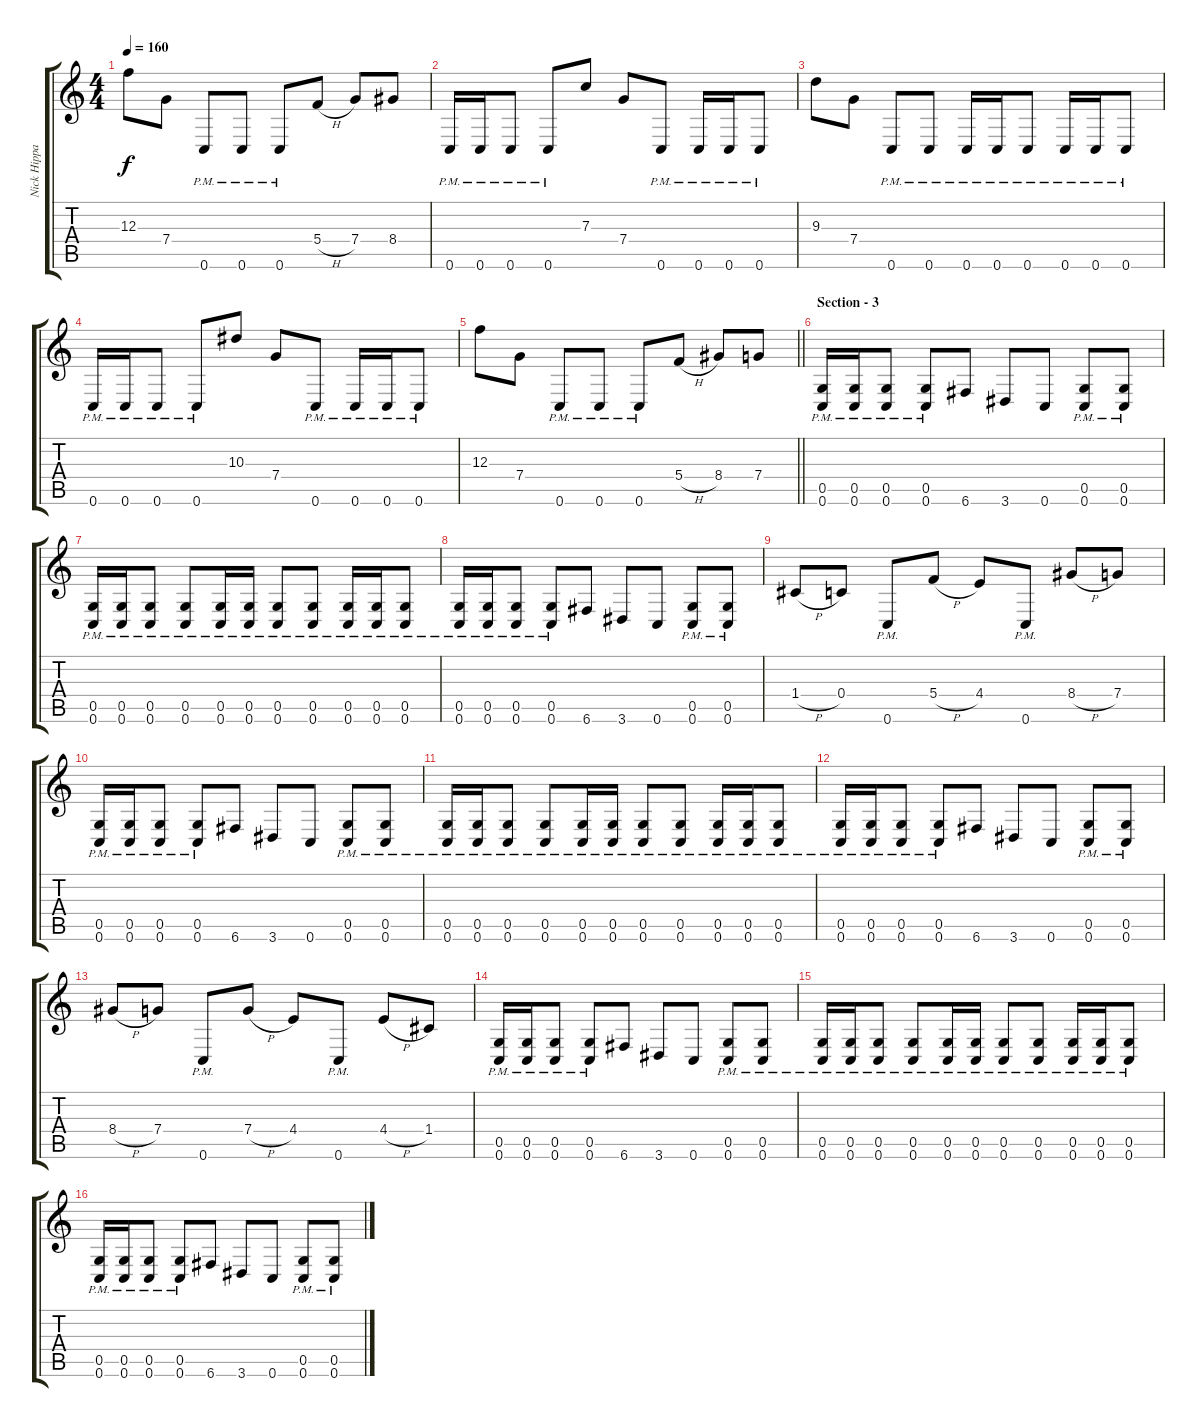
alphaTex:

\track ("Nick Hippa" "Nick Hippa") {instrument distortionguitar}
\staff {score tabs}
\tuning (D4 A3 F3 C3 G2 C2) {hide}
\ts (4 4)
\tempo 160
\clef g2
\ks c
12.3.8{dy f} 7.4.8 0.6{pm}.8 0.6{pm}.8 0.6{pm}.8 5.4{h}.8 7.4.8 8.4.8 |
0.6{pm}.16 0.6{pm}.16 0.6{pm}.8 0.6{pm}.8 7.3.8 7.4.8 0.6{pm}.8 0.6{pm}.16 0.6{pm}.16 0.6{pm}.8 |
9.3.8 7.4.8 0.6{pm}.8 0.6{pm}.8 0.6{pm}.16 0.6{pm}.16 0.6{pm}.8 0.6{pm}.16 0.6{pm}.16 0.6{pm}.8 |
0.6{pm}.16 0.6{pm}.16 0.6{pm}.8 0.6{pm}.8 10.3.8 7.4.8 0.6{pm}.8 0.6{pm}.16 0.6{pm}.16 0.6{pm}.8 |
\barLineRight lightlight
12.3.8 7.4.8 0.6{pm}.8 0.6{pm}.8 0.6{pm}.8 5.4{h}.8 8.4.8 7.4.8 |
\section ("" "Section - 3")
(0.5{pm} 0.6{pm}).16 (0.5{pm} 0.6{pm}).16 (0.5{pm} 0.6{pm}).8 (0.5{pm} 0.6{pm}).8 6.6.8 3.6.8 0.6.8 (0.5{pm} 0.6{pm}).8 (0.5{pm} 0.6{pm}).8 |
(0.5{pm} 0.6{pm}).16 (0.5{pm} 0.6{pm}).16 (0.5{pm} 0.6{pm}).8 (0.5{pm} 0.6{pm}).8 (0.5{pm} 0.6{pm}).16 (0.5{pm} 0.6{pm}).16 (0.5{pm} 0.6{pm}).8 (0.5{pm} 0.6{pm}).8 (0.5{pm} 0.6{pm}).16 (0.5{pm} 0.6{pm}).16 (0.5{pm} 0.6{pm}).8 |
(0.5{pm} 0.6{pm}).16 (0.5{pm} 0.6{pm}).16 (0.5{pm} 0.6{pm}).8 (0.5{pm} 0.6{pm}).8 6.6.8 3.6.8 0.6.8 (0.5{pm} 0.6{pm}).8 (0.5{pm} 0.6{pm}).8 |
1.4{h}.8 0.4.8 0.6{pm}.8 5.4{h}.8 4.4.8 0.6{pm}.8 8.4{h}.8 7.4.8 |
(0.5{pm} 0.6{pm}).16 (0.5{pm} 0.6{pm}).16 (0.5{pm} 0.6{pm}).8 (0.5{pm} 0.6{pm}).8 6.6.8 3.6.8 0.6.8 (0.5{pm} 0.6{pm}).8 (0.5{pm} 0.6{pm}).8 |
(0.5{pm} 0.6{pm}).16 (0.5{pm} 0.6{pm}).16 (0.5{pm} 0.6{pm}).8 (0.5{pm} 0.6{pm}).8 (0.5{pm} 0.6{pm}).16 (0.5{pm} 0.6{pm}).16 (0.5{pm} 0.6{pm}).8 (0.5{pm} 0.6{pm}).8 (0.5{pm} 0.6{pm}).16 (0.5{pm} 0.6{pm}).16 (0.5{pm} 0.6{pm}).8 |
(0.5{pm} 0.6{pm}).16 (0.5{pm} 0.6{pm}).16 (0.5{pm} 0.6{pm}).8 (0.5{pm} 0.6{pm}).8 6.6.8 3.6.8 0.6.8 (0.5{pm} 0.6{pm}).8 (0.5{pm} 0.6{pm}).8 |
8.4{h}.8 7.4.8 0.6{pm}.8 7.4{h}.8 4.4.8 0.6{pm}.8 4.4{h}.8 1.4.8 |
(0.5{pm} 0.6{pm}).16 (0.5{pm} 0.6{pm}).16 (0.5{pm} 0.6{pm}).8 (0.5{pm} 0.6{pm}).8 6.6.8 3.6.8 0.6.8 (0.5{pm} 0.6{pm}).8 (0.5{pm} 0.6{pm}).8 |
(0.5{pm} 0.6{pm}).16 (0.5{pm} 0.6{pm}).16 (0.5{pm} 0.6{pm}).8 (0.5{pm} 0.6{pm}).8 (0.5{pm} 0.6{pm}).16 (0.5{pm} 0.6{pm}).16 (0.5{pm} 0.6{pm}).8 (0.5{pm} 0.6{pm}).8 (0.5{pm} 0.6{pm}).16 (0.5{pm} 0.6{pm}).16 (0.5{pm} 0.6{pm}).8 |
(0.5{pm} 0.6{pm}).16 (0.5{pm} 0.6{pm}).16 (0.5{pm} 0.6{pm}).8 (0.5{pm} 0.6{pm}).8 6.6.8 3.6.8 0.6.8 (0.5{pm} 0.6{pm}).8 (0.5{pm} 0.6{pm}).8
